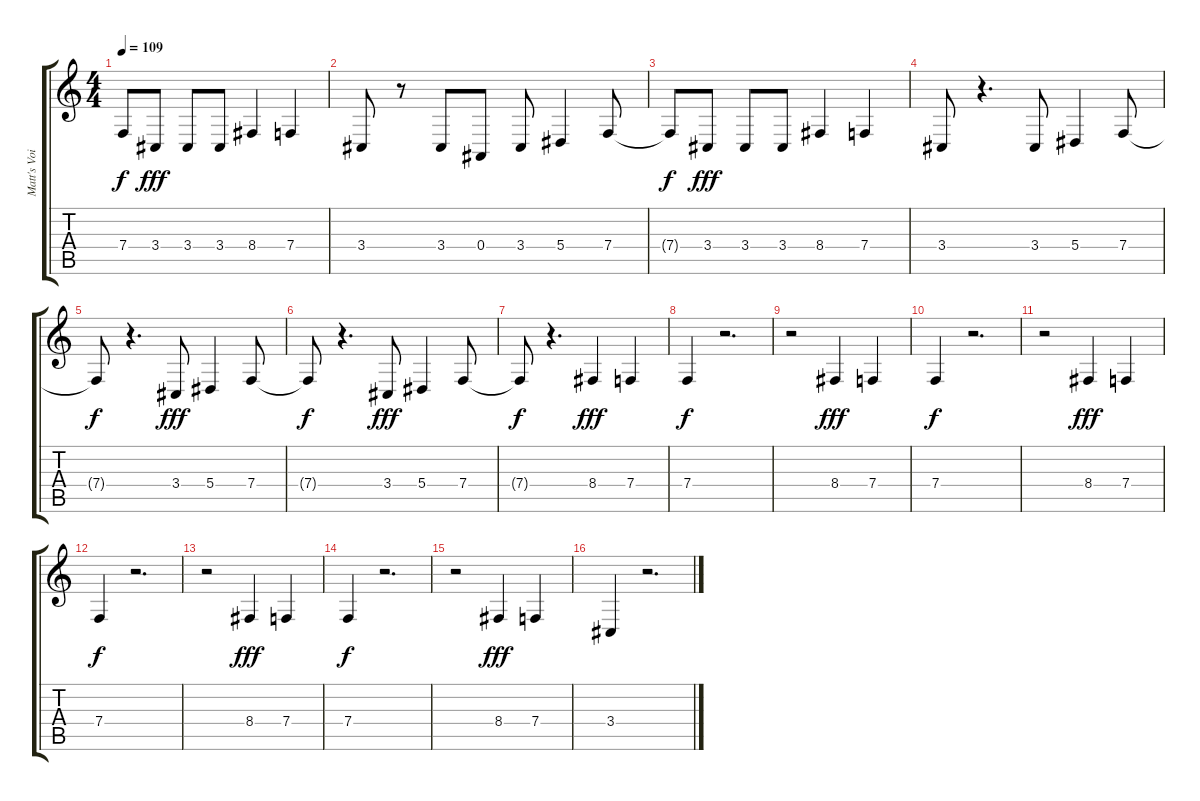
\track ("Matt's Voice" "Matt's Voi") {instrument tenorsax}
\staff {score tabs}
\tuning (C4 G3 Eb3 Bb2 F2 C2) {hide}
\ts (4 4)
\tempo 109
\clef g2
\ks c
7.4{t}.8{dy f} 3.4.8{dy fff} 3.4.8 3.4.8 8.4.4 7.4.4 |
3.4.8 r.8 3.4.8 0.4.8 3.4.8 5.4.4 7.4.8 |
7.4{t}.8{dy f} 3.4.8{dy fff} 3.4.8 3.4.8 8.4.4 7.4.4 |
3.4.8 r.4{d} 3.4.8 5.4.4 7.4.8 |
7.4{t}.8{dy f} r.4{d} 3.4.8{dy fff} 5.4.4 7.4.8 |
7.4{t}.8{dy f} r.4{d} 3.4.8{dy fff} 5.4.4 7.4.8 |
7.4{t}.8{dy f} r.4{d} 8.4.4{dy fff} 7.4.4 |
7.4.4{dy f} r.2{d} |
r.2 8.4.4{dy fff} 7.4.4 |
7.4.4{dy f} r.2{d} |
r.2 8.4.4{dy fff} 7.4.4 |
7.4.4{dy f} r.2{d} |
r.2 8.4.4{dy fff} 7.4.4 |
7.4.4{dy f} r.2{d} |
r.2 8.4.4{dy fff} 7.4.4 |
3.4.4 r.2{d}
